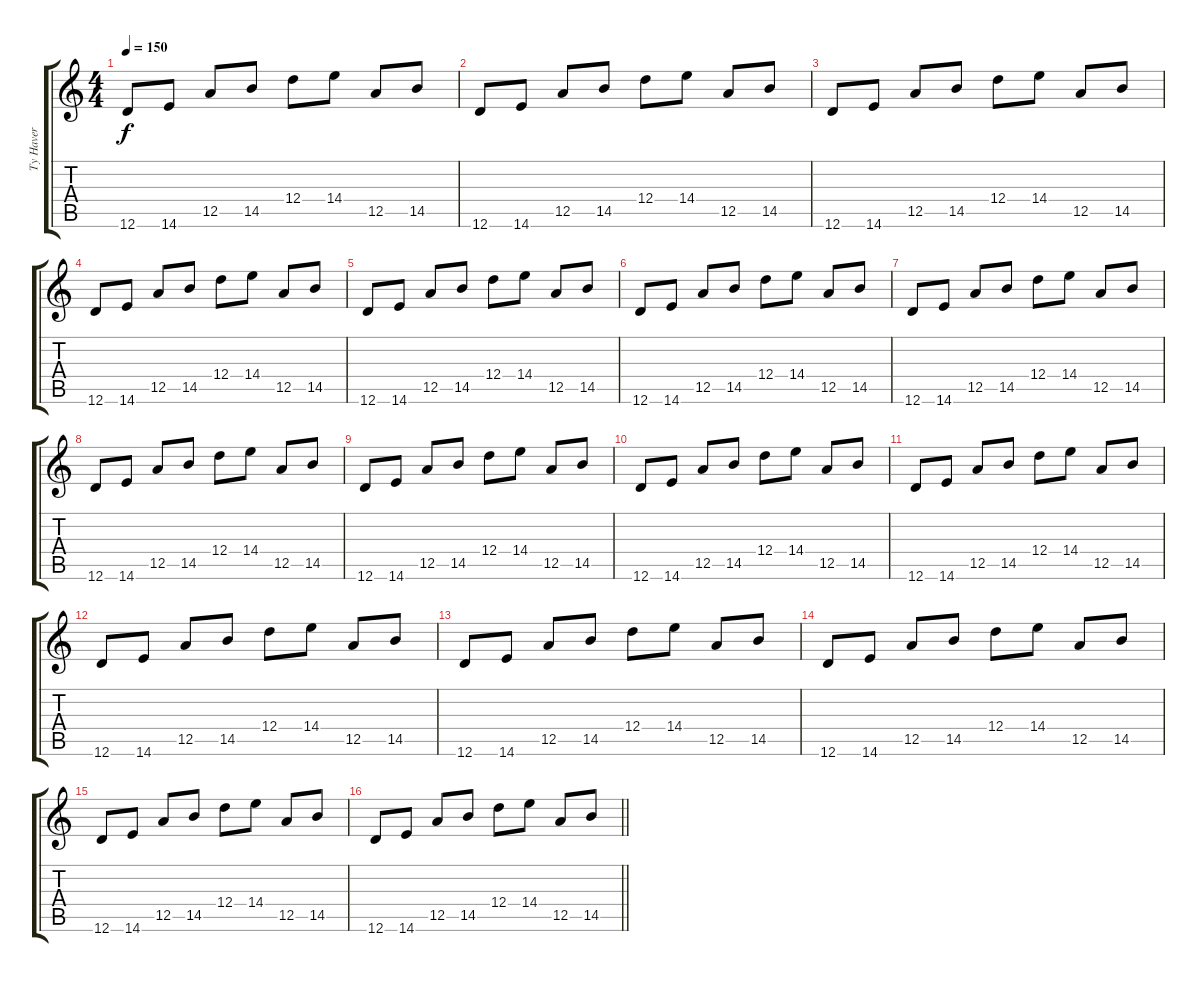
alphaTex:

\track ("Ty Haver" "Ty Haver") {instrument distortionguitar}
\staff {score tabs}
\tuning (E4 B3 G3 D3 A2 D2) {hide}
\ts (4 4)
\tempo 150
\clef g2
\ks c
12.6.8{dy f} 14.6.8 12.5.8 14.5.8 12.4.8 14.4.8 12.5.8 14.5.8 |
12.6.8 14.6.8 12.5.8 14.5.8 12.4.8 14.4.8 12.5.8 14.5.8 |
12.6.8 14.6.8 12.5.8 14.5.8 12.4.8 14.4.8 12.5.8 14.5.8 |
12.6.8 14.6.8 12.5.8 14.5.8 12.4.8 14.4.8 12.5.8 14.5.8 |
12.6.8 14.6.8 12.5.8 14.5.8 12.4.8 14.4.8 12.5.8 14.5.8 |
12.6.8 14.6.8 12.5.8 14.5.8 12.4.8 14.4.8 12.5.8 14.5.8 |
12.6.8 14.6.8 12.5.8 14.5.8 12.4.8 14.4.8 12.5.8 14.5.8 |
12.6.8 14.6.8 12.5.8 14.5.8 12.4.8 14.4.8 12.5.8 14.5.8 |
12.6.8 14.6.8 12.5.8 14.5.8 12.4.8 14.4.8 12.5.8 14.5.8 |
12.6.8 14.6.8 12.5.8 14.5.8 12.4.8 14.4.8 12.5.8 14.5.8 |
12.6.8 14.6.8 12.5.8 14.5.8 12.4.8 14.4.8 12.5.8 14.5.8 |
12.6.8 14.6.8 12.5.8 14.5.8 12.4.8 14.4.8 12.5.8 14.5.8 |
12.6.8 14.6.8 12.5.8 14.5.8 12.4.8 14.4.8 12.5.8 14.5.8 |
12.6.8 14.6.8 12.5.8 14.5.8 12.4.8 14.4.8 12.5.8 14.5.8 |
12.6.8 14.6.8 12.5.8 14.5.8 12.4.8 14.4.8 12.5.8 14.5.8 |
\barLineRight lightlight
12.6.8 14.6.8 12.5.8 14.5.8 12.4.8 14.4.8 12.5.8 14.5.8
